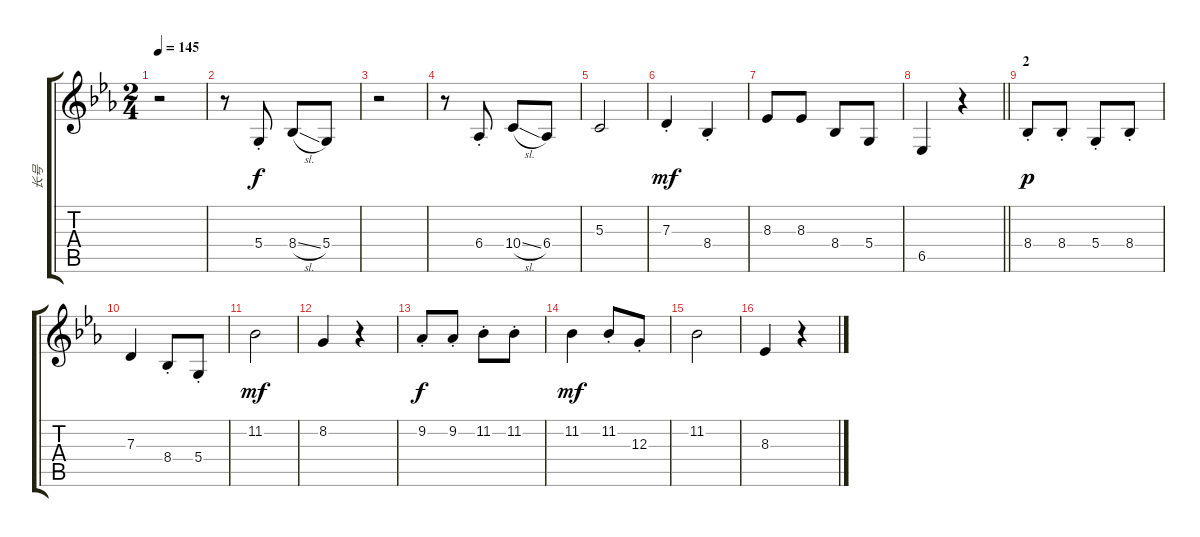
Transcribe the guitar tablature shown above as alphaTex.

\track ("长号" "长号") {instrument trombone}
\staff {score tabs}
\tuning (E4 B3 G3 D3 A2 E2) {hide}
\ts (2 4)
\tempo 145
\clef g2
\ks eb
r.2{dy mf} |
r.8 5.4{st}.8{dy f} 8.4{sl}.8 5.4.8 |
r.2 |
r.8 6.4{st}.8 10.4{sl}.8 6.4.8 |
5.3.2 |
7.3{st}.4{dy mf} 8.4{st}.4 |
8.3.8 8.3.8 8.4.8 5.4.8 |
\barLineRight lightlight
6.5.4 r.4 |
\section ("" "2")
8.4{st}.8{dy p} 8.4{st}.8 5.4{st}.8 8.4{st}.8 |
7.3.4 8.4{st}.8 5.4{st}.8 |
11.2.2{dy mf} |
8.2.4 r.4 |
9.2{st}.8{dy f} 9.2{st}.8 11.2{st}.8 11.2{st}.8 |
11.2.4{dy mf} 11.2{st}.8 12.3{st}.8 |
11.2.2 |
8.3.4 r.4
